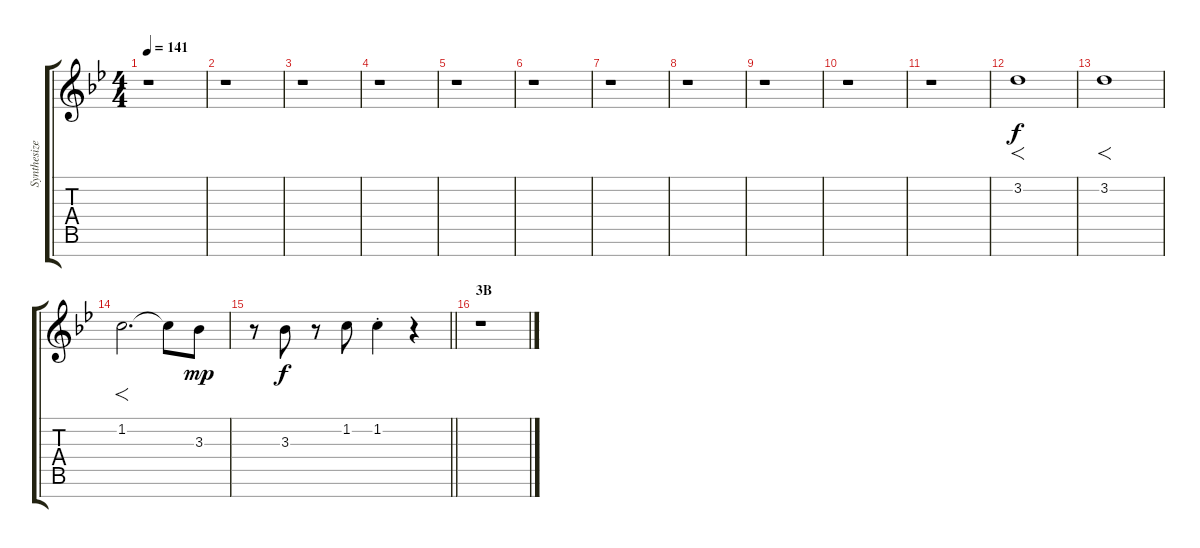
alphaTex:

\track ("Synthesizer I" "Synthesize") {instrument lead2sawtooth}
\staff {score tabs}
\tuning (E5 B4 G4 D4 A3 E3 B2) {hide}
\ts (4 4)
\tempo 141
\clef g2
\ks bb
r.1{dy f} |
r.1 |
r.1 |
r.1 |
r.1 |
r.1 |
r.1 |
r.1 |
r.1 |
r.1 |
r.1 |
3.2.1{f} |
3.2.1{f} |
1.2.2{f d} 1.2{t}.8 3.3.8{dy mp} |
\barLineRight lightlight
r.8 3.3.8{dy f} r.8 1.2.8 1.2{st}.4 r.4 |
\section ("" "3B")
r.1
